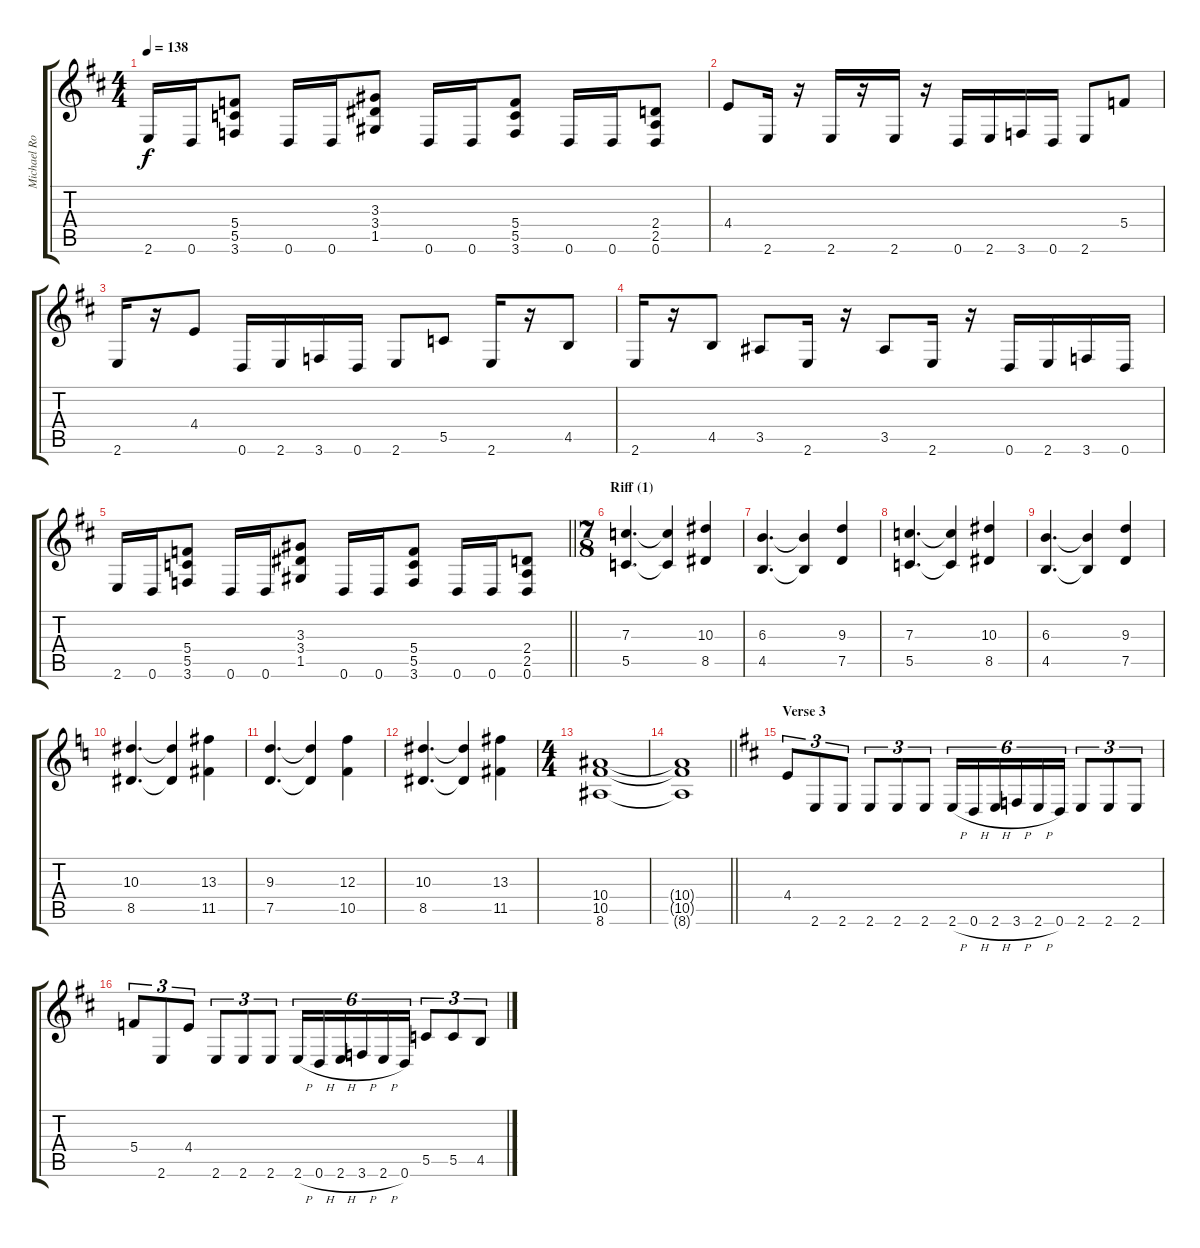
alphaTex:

\track ("Michael Romeo (guitar)" "Michael Ro") {instrument distortionguitar}
\staff {score tabs}
\tuning (D4 A3 F3 C3 G2 D2) {hide}
\ts (4 4)
\tempo 138
\clef g2
\ks bminor
2.6.16{dy f} 0.6.16 (5.4 5.5 3.6).8 0.6.16 0.6.16 (3.3 3.4 1.5).8 0.6.16 0.6.16 (5.4 5.5 3.6).8 0.6.16 0.6.16 (2.4 2.5 0.6).8 |
4.4.8 2.6.16 r.16 2.6.16 r.16 2.6.16 r.16 0.6.16 2.6.16 3.6.16 0.6.16 2.6.8 5.4.8 |
2.6.16 r.16 4.4.8 0.6.16 2.6.16 3.6.16 0.6.16 2.6.8 5.5.8 2.6.16 r.16 4.5.8 |
2.6.16 r.16 4.5.8 3.5.8 2.6.16 r.16 3.5.8 2.6.16 r.16 0.6.16 2.6.16 3.6.16 0.6.16 |
\barLineRight lightlight
2.6.16 0.6.16 (5.4 5.5 3.6).8 0.6.16 0.6.16 (3.3 3.4 1.5).8 0.6.16 0.6.16 (5.4 5.5 3.6).8 0.6.16 0.6.16 (2.4 2.5 0.6).8 |
\ts (7 8)
\section ("" "Riff (1)")
(7.3 5.5).4{d} (7.3{t} 5.5{t}).4 (10.3 8.5).4 |
(6.3 4.5).4{d} (6.3{t} 4.5{t}).4 (9.3 7.5).4 |
(7.3 5.5).4{d} (7.3{t} 5.5{t}).4 (10.3 8.5).4 |
(6.3 4.5).4{d} (6.3{t} 4.5{t}).4 (9.3 7.5).4 |
\ks aminor
(10.3 8.5).4{d} (10.3{t} 8.5{t}).4 (13.3 11.5).4 |
(9.3 7.5).4{d} (9.3{t} 7.5{t}).4 (12.3 10.5).4 |
(10.3 8.5).4{d} (10.3{t} 8.5{t}).4 (13.3 11.5).4 |
\ts (4 4)
(10.4 10.5 8.6).1 |
\barLineRight lightlight
(10.4{t} 10.5{t} 8.6{t}).1 |
\section ("" "Verse 3")
\ks bminor
4.4.8{tu (3 2)} 2.6.8{tu (3 2)} 2.6.8{tu (3 2)} 2.6.8{tu (3 2)} 2.6.8{tu (3 2)} 2.6.8{tu (3 2)} 2.6{h}.16{tu (6 4)} 0.6{h}.16{tu (6 4)} 2.6{h}.16{tu (6 4)} 3.6{h}.16{tu (6 4)} 2.6{h}.16{tu (6 4)} 0.6.16{tu (6 4)} 2.6.8{tu (3 2)} 2.6.8{tu (3 2)} 2.6.8{tu (3 2)} |
5.4.8{tu (3 2)} 2.6.8{tu (3 2)} 4.4.8{tu (3 2)} 2.6.8{tu (3 2)} 2.6.8{tu (3 2)} 2.6.8{tu (3 2)} 2.6{h}.16{tu (6 4)} 0.6{h}.16{tu (6 4)} 2.6{h}.16{tu (6 4)} 3.6{h}.16{tu (6 4)} 2.6{h}.16{tu (6 4)} 0.6.16{tu (6 4)} 5.5.8{tu (3 2)} 5.5.8{tu (3 2)} 4.5.8{tu (3 2)}
